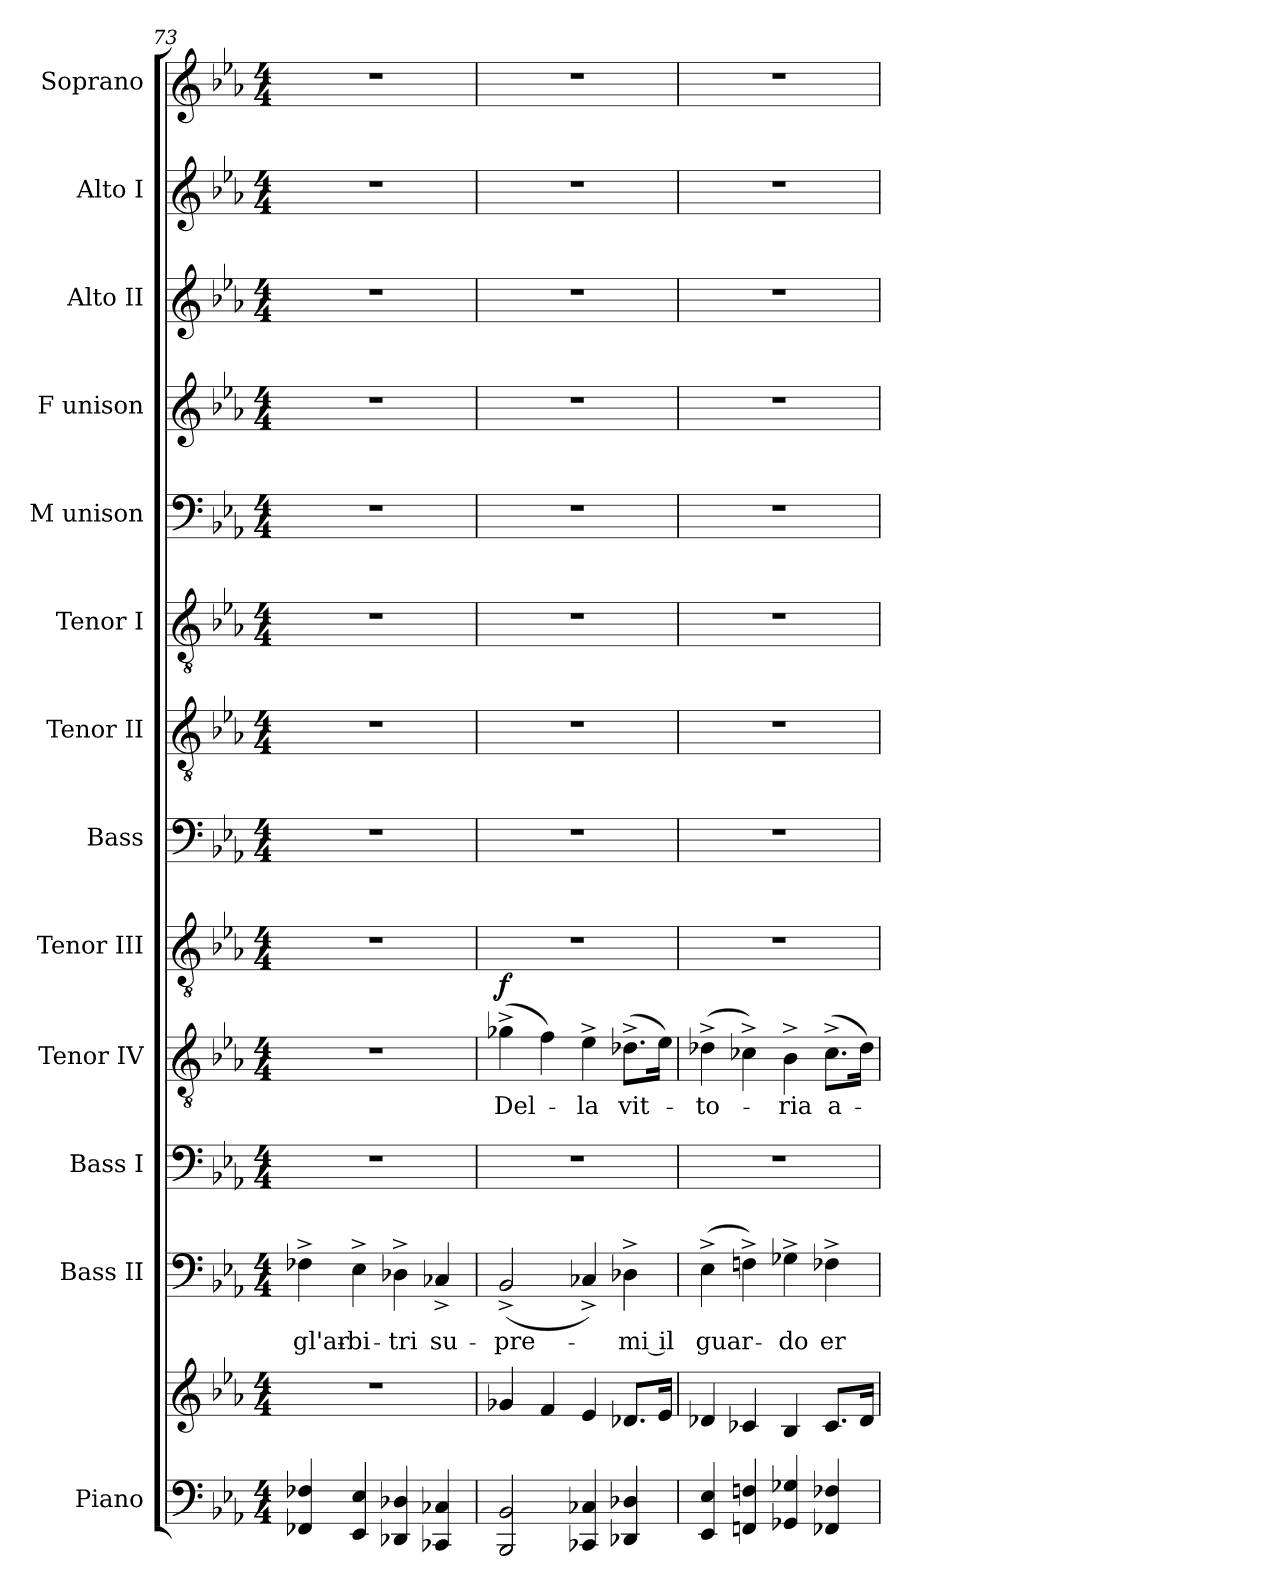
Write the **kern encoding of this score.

**kern	**kern	**kern	**text	**kern	**kern	**text	**dynam	**kern	**kern	**kern	**kern	**kern	**kern	**kern	**kern	**kern
*part13	*part13	*part12	*part12	*part11	*part10	*part10	*part10	*part9	*part8	*part7	*part6	*part5	*part4	*part3	*part2	*part1
*staff14	*staff13	*staff12	*staff12	*staff11	*staff10	*staff10	*staff10	*staff9	*staff8	*staff7	*staff6	*staff5	*staff4	*staff3	*staff2	*staff1
*I"Piano	*	*I"Bass II	*	*I"Bass I	*I"Tenor IV	*	*	*I"Tenor III	*I"Bass	*I"Tenor II	*I"Tenor I	*I"M unison	*I"F unison	*I"Alto II	*I"Alto I	*I"Soprano
*I'Pno.	*	*I'B.II	*	*I'B.I	*I'T.IV	*	*	*I'T.III	*I'B.	*I'T.II	*I'T.I	*I'M.u.	*I'F.u.	*I'A.II	*I'A.I	*I'S.
*clefF4	*clefG2	*clefF4	*	*clefF4	*clefGv2	*	*	*clefGv2	*clefF4	*clefGv2	*clefGv2	*clefF4	*clefG2	*clefG2	*clefG2	*clefG2
*k[b-e-a-]	*k[b-e-a-]	*k[b-e-a-]	*	*k[b-e-a-]	*k[b-e-a-]	*	*	*k[b-e-a-]	*k[b-e-a-]	*k[b-e-a-]	*k[b-e-a-]	*k[b-e-a-]	*k[b-e-a-]	*k[b-e-a-]	*k[b-e-a-]	*k[b-e-a-]
*M4/4	*M4/4	*M4/4	*	*M4/4	*M4/4	*	*	*M4/4	*M4/4	*M4/4	*M4/4	*M4/4	*M4/4	*M4/4	*M4/4	*M4/4
=73	=73	=73	=73	=73	=73	=73	=73	=73	=73	=73	=73	=73	=73	=73	=73	=73
!	!	!	!LO:LY:b	!	!	!	!	!	!	!	!	!	!	!	!	!
4FF-X/ 4F-X/	1r	4F-X^\	-gl'ar-	1r	1r	.	.	1r	1r	1r	1r	1r	1r	1r	1r	1r
!	!	!	!LO:LY:b	!	!	!	!	!	!	!	!	!	!	!	!	!
4EE-/ 4E-/	.	4E-^\	-bi-	.	.	.	.	.	.	.	.	.	.	.	.	.
!	!	!	!LO:LY:b	!	!	!	!	!	!	!	!	!	!	!	!	!
4DD-X/ 4D-X/	.	4D-X^\	-tri	.	.	.	.	.	.	.	.	.	.	.	.	.
!	!	!	!LO:LY:b	!	!	!	!	!	!	!	!	!	!	!	!	!
4CC-X/ 4C-X/	.	4C-X^/	su-	.	.	.	.	.	.	.	.	.	.	.	.	.
=74	=74	=74	=74	=74	=74	=74	=74	=74	=74	=74	=74	=74	=74	=74	=74	=74
!	!	!	!LO:LY:b	!	!	!LO:LY:b	!LO:DY:a	!	!	!	!	!	!	!	!	!
2BBB-/ 2BB-/	4g-X/	(<2BB-^/	-pre-	1r	(>4g-X^\	Del-	f	1r	1r	1r	1r	1r	1r	1r	1r	1r
.	4f/	.	.	.	4f\)	.	.	.	.	.	.	.	.	.	.	.
!	!	!	!	!	!	!LO:LY:b	!	!	!	!	!	!	!	!	!	!
4CC-X/ 4C-X/	4e-/	4C-X^/)	.	.	4e-^\	-la	.	.	.	.	.	.	.	.	.	.
!	!	!	!LO:LY:b	!	!	!LO:LY:b	!	!	!	!	!	!	!	!	!	!
4DD-X/ 4D-X/	8.d-X/L	4D-X^\	mi il	.	(>8.d-X^\L	vit-	.	.	.	.	.	.	.	.	.	.
.	16e-/Jk	.	.	.	16e-\Jk)	.	.	.	.	.	.	.	.	.	.	.
=75	=75	=75	=75	=75	=75	=75	=75	=75	=75	=75	=75	=75	=75	=75	=75	=75
!	!	!	!LO:LY:b	!	!	!LO:LY:b	!	!	!	!	!	!	!	!	!	!
4EE-/ 4E-/	4d-X/	(>4E-^\	guar-	1r	(>4d-X^\	-to-	.	1r	1r	1r	1r	1r	1r	1r	1r	1r
4FFn/ 4Fn/	4c-X/	4Fn^\)	.	.	4c-X^\)	.	.	.	.	.	.	.	.	.	.	.
!	!	!	!LO:LY:b	!	!	!LO:LY:b	!	!	!	!	!	!	!	!	!	!
4GG-X/ 4G-X/	4B-/	4G-X^\	-do	.	4B-^\	-ria	.	.	.	.	.	.	.	.	.	.
!	!	!	!LO:LY:b	!	!	!LO:LY:b	!	!	!	!	!	!	!	!	!	!
4FF-X/ 4F-X/	8.c-/L	4F-X^\	er-	.	(>8.c-^\L	a-	.	.	.	.	.	.	.	.	.	.
.	16d-/Jk	.	.	.	16d-\Jk)	.	.	.	.	.	.	.	.	.	.	.
=	=	=	=	=	=	=	=	=	=	=	=	=	=	=	=	=
*-	*-	*-	*-	*-	*-	*-	*-	*-	*-	*-	*-	*-	*-	*-	*-	*-
